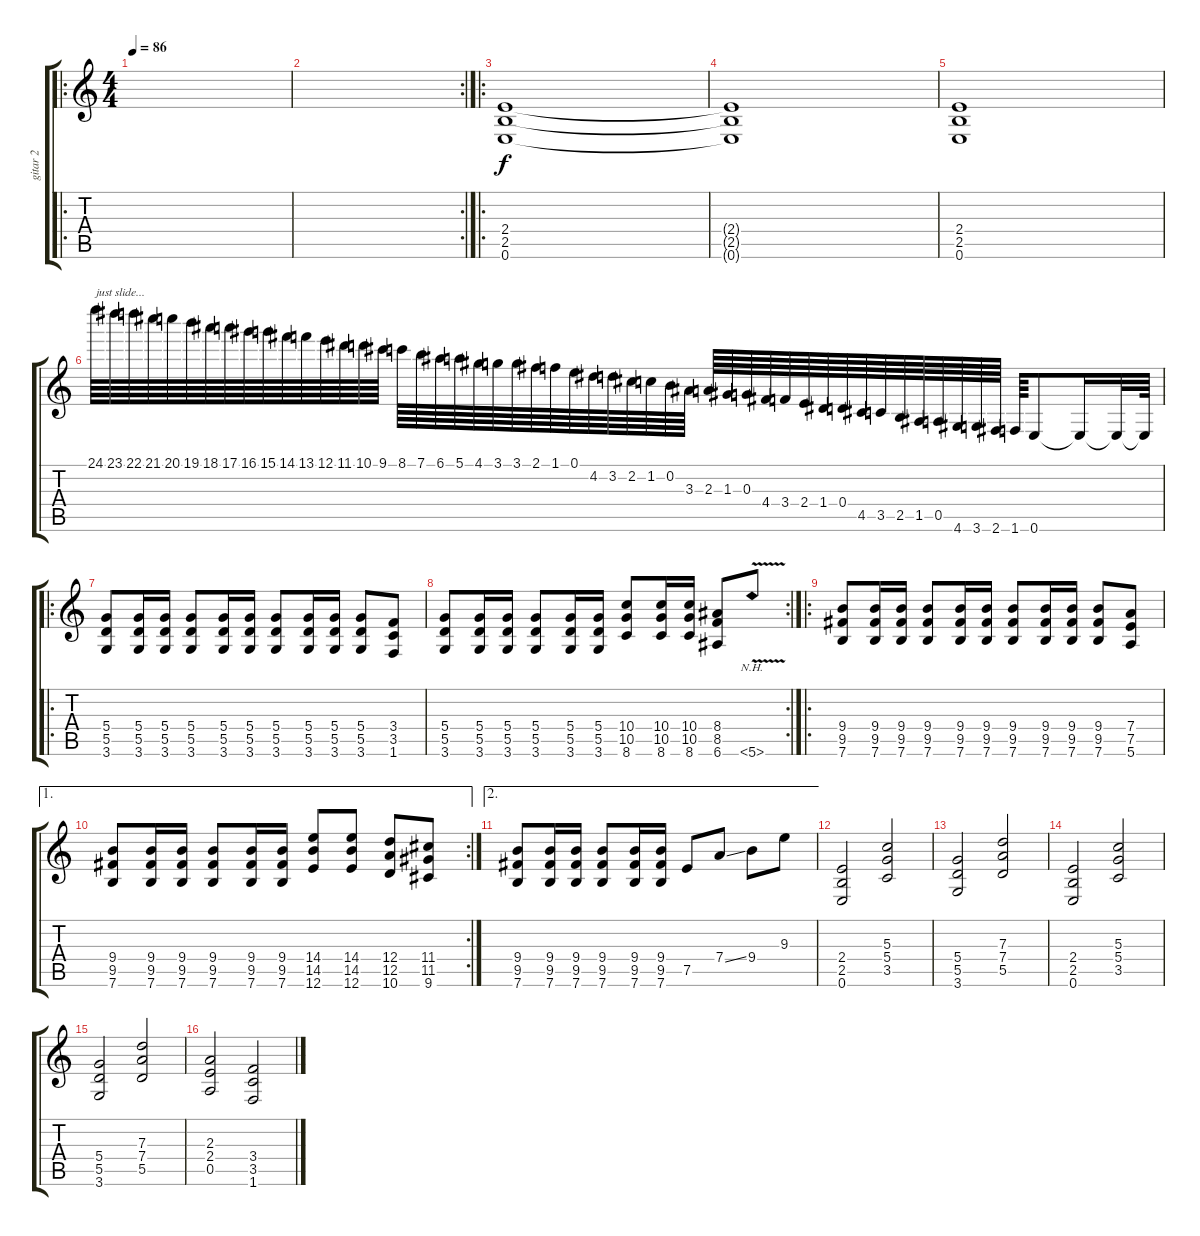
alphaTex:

\track ("gitar 2" "gitar 2") {instrument distortionguitar}
\staff {score tabs}
\tuning (E4 B3 G3 D3 A2 E2) {hide}
\ro
\ts (4 4)
\tempo 86
\clef g2
\ks c
|
\rc 2
|
\ro
(2.4 2.5 0.6).1 |
(2.4{t} 2.5{t} 0.6{t}).1 |
(2.4 2.5 0.6).1 |
24.1.64{txt "just slide..."} 23.1.64 22.1.64 21.1.64 20.1.64 19.1.64 18.1.64 17.1.64 16.1.64 15.1.64 14.1.64 13.1.64 12.1.64 11.1.64 10.1.64 9.1.64 8.1.64 7.1.64 6.1.64 5.1.64 4.1.64 3.1.64 3.1.64 2.1.64 1.1.64 0.1.64 4.2.64 3.2.64 2.2.64 1.2.64 0.2.64 3.3.64 2.3.64 1.3.64 0.3.64 4.4.64 3.4.64 2.4.64 1.4.64 0.4.64 4.5.64 3.5.64 2.5.64 1.5.64 0.5.64 4.6.64 3.6.64 2.6.64 1.6.64 0.6.8 0.6{t}.16 0.6{t}.32 0.6{t}.64 |
\ro
(5.4 5.5 3.6).8 (5.4 5.5 3.6).16 (5.4 5.5 3.6).16 (5.4 5.5 3.6).8 (5.4 5.5 3.6).16 (5.4 5.5 3.6).16 (5.4 5.5 3.6).8 (5.4 5.5 3.6).16 (5.4 5.5 3.6).16 (5.4 5.5 3.6).8 (3.4 3.5 1.6).8 |
\rc 2
(5.4 5.5 3.6).8 (5.4 5.5 3.6).16 (5.4 5.5 3.6).16 (5.4 5.5 3.6).8 (5.4 5.5 3.6).16 (5.4 5.5 3.6).16 (10.4 10.5 8.6).8 (10.4 10.5 8.6).16 (10.4 10.5 8.6).16 (8.4 8.5 6.6).8 5.6{nh v}.8 |
\ro
(9.4 9.5 7.6).8 (9.4 9.5 7.6).16 (9.4 9.5 7.6).16 (9.4 9.5 7.6).8 (9.4 9.5 7.6).16 (9.4 9.5 7.6).16 (9.4 9.5 7.6).8 (9.4 9.5 7.6).16 (9.4 9.5 7.6).16 (9.4 9.5 7.6).8 (7.4 7.5 5.6).8 |
\ae 1
\rc 2
(9.4 9.5 7.6).8 (9.4 9.5 7.6).16 (9.4 9.5 7.6).16 (9.4 9.5 7.6).8 (9.4 9.5 7.6).16 (9.4 9.5 7.6).16 (14.4 14.5 12.6).8 (14.4 14.5 12.6).8 (12.4 12.5 10.6).8 (11.4 11.5 9.6).8 |
\ae 2
(9.4 9.5 7.6).8 (9.4 9.5 7.6).16 (9.4 9.5 7.6).16 (9.4 9.5 7.6).8 (9.4 9.5 7.6).16 (9.4 9.5 7.6).16 7.5.8 7.4{ss}.8 9.4.8 9.3.8 |
(2.4 2.5 0.6).2 (5.3 5.4 3.5).2 |
(5.4 5.5 3.6).2 (7.3 7.4 5.5).2 |
(2.4 2.5 0.6).2 (5.3 5.4 3.5).2 |
(5.4 5.5 3.6).2 (7.3 7.4 5.5).2 |
(2.3 2.4 0.5).2 (3.4 3.5 1.6).2
